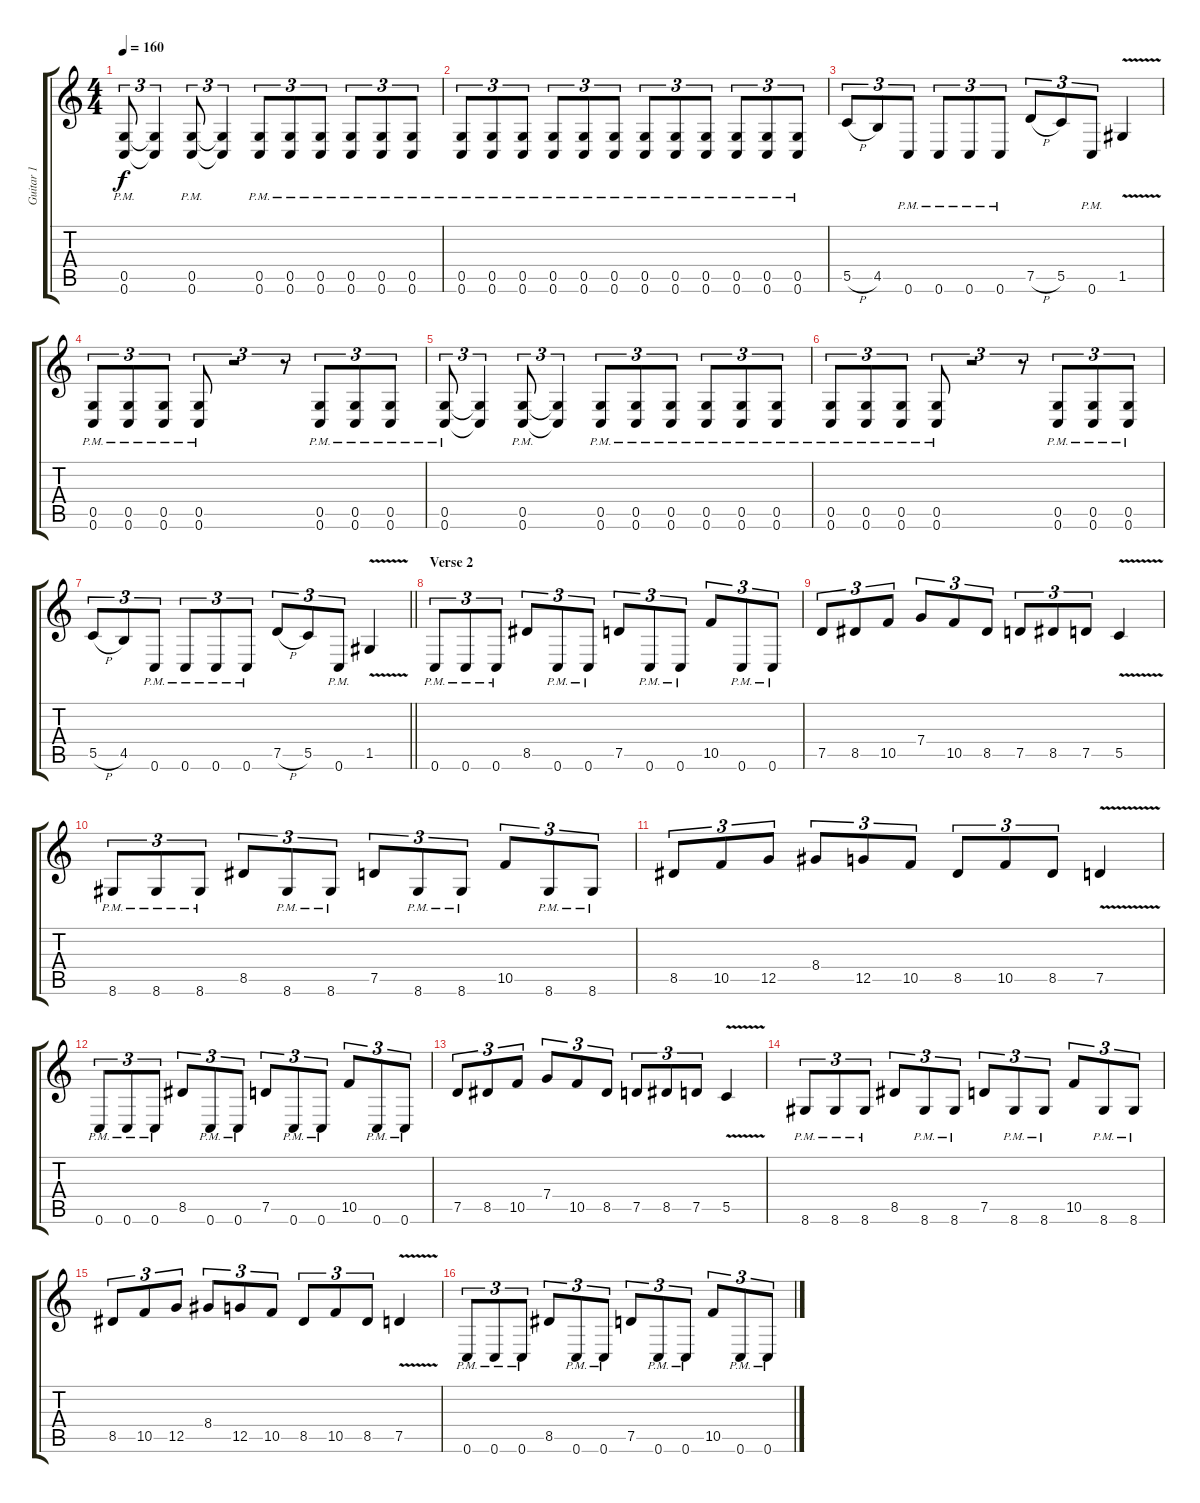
\track ("Guitar 1" "Guitar 1") {instrument distortionguitar}
\staff {score tabs}
\tuning (D4 A3 F3 C3 G2 C2) {hide}
\ts (4 4)
\tempo 160
\clef g2
\ks c
(0.5{pm} 0.6{pm}).8{tu (3 2) dy f} (0.5{t} 0.6{t}).4{tu (3 2)} (0.5{pm} 0.6{pm}).8{tu (3 2)} (0.5{t} 0.6{t}).4{tu (3 2)} (0.5{pm} 0.6{pm}).8{tu (3 2)} (0.5{pm} 0.6{pm}).8{tu (3 2)} (0.5{pm} 0.6{pm}).8{tu (3 2)} (0.5{pm} 0.6{pm}).8{tu (3 2)} (0.5{pm} 0.6{pm}).8{tu (3 2)} (0.5{pm} 0.6{pm}).8{tu (3 2)} |
(0.5{pm} 0.6{pm}).8{tu (3 2)} (0.5{pm} 0.6{pm}).8{tu (3 2)} (0.5{pm} 0.6{pm}).8{tu (3 2)} (0.5{pm} 0.6{pm}).8{tu (3 2)} (0.5{pm} 0.6{pm}).8{tu (3 2)} (0.5{pm} 0.6{pm}).8{tu (3 2)} (0.5{pm} 0.6{pm}).8{tu (3 2)} (0.5{pm} 0.6{pm}).8{tu (3 2)} (0.5{pm} 0.6{pm}).8{tu (3 2)} (0.5{pm} 0.6{pm}).8{tu (3 2)} (0.5{pm} 0.6{pm}).8{tu (3 2)} (0.5{pm} 0.6{pm}).8{tu (3 2)} |
5.5{h}.8{tu (3 2)} 4.5.8{tu (3 2)} 0.6{pm}.8{tu (3 2)} 0.6{pm}.8{tu (3 2)} 0.6{pm}.8{tu (3 2)} 0.6{pm}.8{tu (3 2)} 7.5{h}.8{tu (3 2)} 5.5.8{tu (3 2)} 0.6{pm}.8{tu (3 2)} 1.5{v}.4 |
(0.5{pm} 0.6{pm}).8{tu (3 2)} (0.5{pm} 0.6{pm}).8{tu (3 2)} (0.5{pm} 0.6{pm}).8{tu (3 2)} (0.5{pm} 0.6{pm}).8{tu (3 2)} r.2{tu (3 2)} r.8{tu (3 2)} (0.5{pm} 0.6{pm}).8{tu (3 2)} (0.5{pm} 0.6{pm}).8{tu (3 2)} (0.5{pm} 0.6{pm}).8{tu (3 2)} |
(0.5{pm} 0.6{pm}).8{tu (3 2)} (0.5{t} 0.6{t}).4{tu (3 2)} (0.5{pm} 0.6{pm}).8{tu (3 2)} (0.5{t} 0.6{t}).4{tu (3 2)} (0.5{pm} 0.6{pm}).8{tu (3 2)} (0.5{pm} 0.6{pm}).8{tu (3 2)} (0.5{pm} 0.6{pm}).8{tu (3 2)} (0.5{pm} 0.6{pm}).8{tu (3 2)} (0.5{pm} 0.6{pm}).8{tu (3 2)} (0.5{pm} 0.6{pm}).8{tu (3 2)} |
(0.5{pm} 0.6{pm}).8{tu (3 2)} (0.5{pm} 0.6{pm}).8{tu (3 2)} (0.5{pm} 0.6{pm}).8{tu (3 2)} (0.5{pm} 0.6{pm}).8{tu (3 2)} r.2{tu (3 2)} r.8{tu (3 2)} (0.5{pm} 0.6{pm}).8{tu (3 2)} (0.5{pm} 0.6{pm}).8{tu (3 2)} (0.5{pm} 0.6{pm}).8{tu (3 2)} |
\barLineRight lightlight
5.5{h}.8{tu (3 2)} 4.5.8{tu (3 2)} 0.6{pm}.8{tu (3 2)} 0.6{pm}.8{tu (3 2)} 0.6{pm}.8{tu (3 2)} 0.6{pm}.8{tu (3 2)} 7.5{h}.8{tu (3 2)} 5.5.8{tu (3 2)} 0.6{pm}.8{tu (3 2)} 1.5{v}.4 |
\section ("" "Verse 2")
0.6{pm}.8{tu (3 2)} 0.6{pm}.8{tu (3 2)} 0.6{pm}.8{tu (3 2)} 8.5.8{tu (3 2)} 0.6{pm}.8{tu (3 2)} 0.6{pm}.8{tu (3 2)} 7.5.8{tu (3 2)} 0.6{pm}.8{tu (3 2)} 0.6{pm}.8{tu (3 2)} 10.5.8{tu (3 2)} 0.6{pm}.8{tu (3 2)} 0.6{pm}.8{tu (3 2)} |
7.5.8{tu (3 2)} 8.5.8{tu (3 2)} 10.5.8{tu (3 2)} 7.4.8{tu (3 2)} 10.5.8{tu (3 2)} 8.5.8{tu (3 2)} 7.5.8{tu (3 2)} 8.5.8{tu (3 2)} 7.5.8{tu (3 2)} 5.5{v}.4 |
8.6{pm}.8{tu (3 2)} 8.6{pm}.8{tu (3 2)} 8.6{pm}.8{tu (3 2)} 8.5.8{tu (3 2)} 8.6{pm}.8{tu (3 2)} 8.6{pm}.8{tu (3 2)} 7.5.8{tu (3 2)} 8.6{pm}.8{tu (3 2)} 8.6{pm}.8{tu (3 2)} 10.5.8{tu (3 2)} 8.6{pm}.8{tu (3 2)} 8.6{pm}.8{tu (3 2)} |
8.5.8{tu (3 2)} 10.5.8{tu (3 2)} 12.5.8{tu (3 2)} 8.4.8{tu (3 2)} 12.5.8{tu (3 2)} 10.5.8{tu (3 2)} 8.5.8{tu (3 2)} 10.5.8{tu (3 2)} 8.5.8{tu (3 2)} 7.5{v}.4 |
0.6{pm}.8{tu (3 2)} 0.6{pm}.8{tu (3 2)} 0.6{pm}.8{tu (3 2)} 8.5.8{tu (3 2)} 0.6{pm}.8{tu (3 2)} 0.6{pm}.8{tu (3 2)} 7.5.8{tu (3 2)} 0.6{pm}.8{tu (3 2)} 0.6{pm}.8{tu (3 2)} 10.5.8{tu (3 2)} 0.6{pm}.8{tu (3 2)} 0.6{pm}.8{tu (3 2)} |
7.5.8{tu (3 2)} 8.5.8{tu (3 2)} 10.5.8{tu (3 2)} 7.4.8{tu (3 2)} 10.5.8{tu (3 2)} 8.5.8{tu (3 2)} 7.5.8{tu (3 2)} 8.5.8{tu (3 2)} 7.5.8{tu (3 2)} 5.5{v}.4 |
8.6{pm}.8{tu (3 2)} 8.6{pm}.8{tu (3 2)} 8.6{pm}.8{tu (3 2)} 8.5.8{tu (3 2)} 8.6{pm}.8{tu (3 2)} 8.6{pm}.8{tu (3 2)} 7.5.8{tu (3 2)} 8.6{pm}.8{tu (3 2)} 8.6{pm}.8{tu (3 2)} 10.5.8{tu (3 2)} 8.6{pm}.8{tu (3 2)} 8.6{pm}.8{tu (3 2)} |
8.5.8{tu (3 2)} 10.5.8{tu (3 2)} 12.5.8{tu (3 2)} 8.4.8{tu (3 2)} 12.5.8{tu (3 2)} 10.5.8{tu (3 2)} 8.5.8{tu (3 2)} 10.5.8{tu (3 2)} 8.5.8{tu (3 2)} 7.5{v}.4 |
0.6{pm}.8{tu (3 2)} 0.6{pm}.8{tu (3 2)} 0.6{pm}.8{tu (3 2)} 8.5.8{tu (3 2)} 0.6{pm}.8{tu (3 2)} 0.6{pm}.8{tu (3 2)} 7.5.8{tu (3 2)} 0.6{pm}.8{tu (3 2)} 0.6{pm}.8{tu (3 2)} 10.5.8{tu (3 2)} 0.6{pm}.8{tu (3 2)} 0.6{pm}.8{tu (3 2)}
